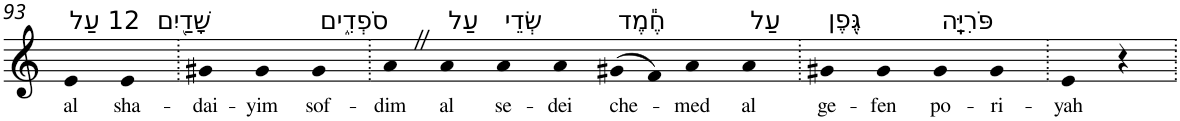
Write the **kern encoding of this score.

**kern	**text
*part1	*part1
*staff1	*staff1
*I"Piano	*
*I'Pno	*
!!LO:PB:g=z
*clefG2	*
*k[]	*
=93	=93
!LO:TX:a:t=12 עַל	!
!	!LO:LY:b
4e	al
!LO:TX:a:t=שָׁדַ֖יִם	!
!	!LO:LY:b
4e	sha-
=94.	=94.
!	!LO:LY:b
4g#X	-dai-
!	!LO:LY:b
4g#	-yim
!LO:TX:a:t=סֹפְדִ֑ים	!
!	!LO:LY:b
4g#	sof-
=95.	=95.
!	!LO:LY:b
4aZ	-dim
!LO:TX:a:t=עַל	!
!	!LO:LY:b
4a	al
!LO:TX:a:t=שְׂדֵי	!
!	!LO:LY:b
4a	se-
!	!LO:LY:b
4a	-dei
!LO:TX:a:t=חֶ֕מֶד	!
!	!LO:LY:b
(>8g#X	che-
8f)	.
!	!LO:LY:b
4a	-med
!LO:TX:a:t=עַל	!
!	!LO:LY:b
4a	al
=96.	=96.
!LO:TX:a:t=גֶּ֖פֶן	!
!	!LO:LY:b
4g#X	ge-
!	!LO:LY:b
4g#	-fen
!LO:TX:a:t=פֹּרִיָּֽה	!
!	!LO:LY:b
4g#	po-
!	!LO:LY:b
4g#	-ri-
=97.	=97.
!	!LO:LY:b
4e	-yah
4r	.
=.	=.
*-	*-
